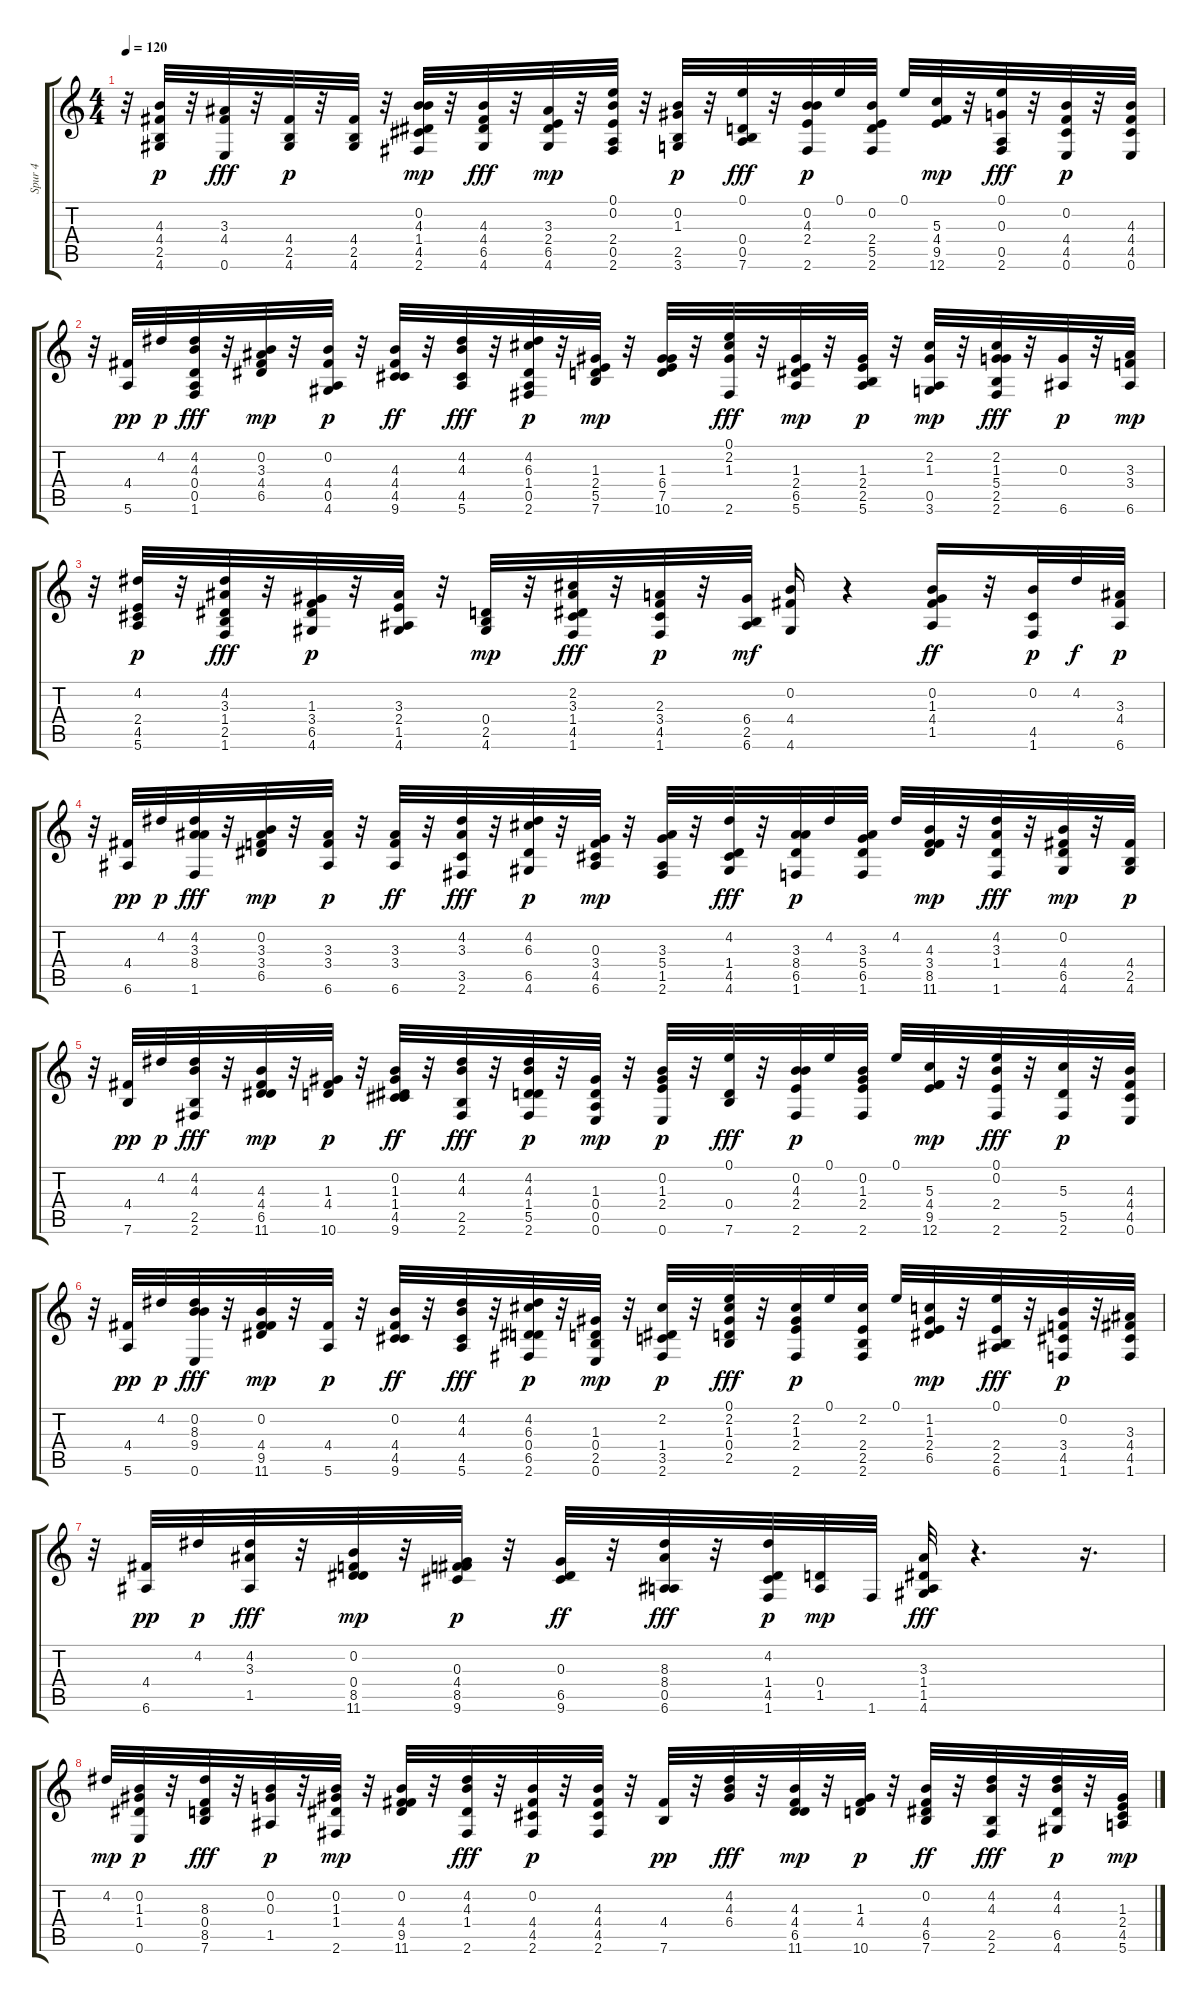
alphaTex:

\track ("Spur 4" "Spur 4") {instrument acousticguitarnylon}
\staff {score tabs}
\tuning (E4 B3 G3 D3 A2 E2) {hide}
\ts (4 4)
\tempo 120
\clef g2
\ks c
r.32{dy mp} (4.3 4.4 2.5 4.6).32{dy p} r.32 (3.3 4.4 0.6).32{dy fff} r.32 (4.4 2.5 4.6).32{dy p} r.32 (4.4 2.5 4.6).32 r.32 (0.2 4.3 1.4 4.5 2.6).32{dy mp} r.32 (4.3 4.4 6.5 4.6).32{dy fff} r.32 (3.3 2.4 6.5 4.6).32{dy mp} r.32 (0.1 0.2 2.4 0.5 2.6).32 r.32 (0.2 1.3 2.5 3.6).32{dy p} r.32 (0.1 0.4 0.5 7.6).32{dy fff} r.32 (0.2 4.3 2.4 2.6).32{dy p} 0.1.32 (0.2 2.4 5.5 2.6).32 0.1.32 (5.3 4.4 9.5 12.6).32{dy mp} r.32 (0.1 0.3 0.5 2.6).32{dy fff} r.32 (0.2 4.4 4.5 0.6).32{dy p} r.32 (4.3 4.4 4.5 0.6).32 |
r.32 (4.4 5.6).32{dy pp} 4.2.32{dy p} (4.2 4.3 0.4 0.5 1.6).32{dy fff} r.32 (0.2 3.3 4.4 6.5).32{dy mp} r.32 (0.2 4.4 0.5 4.6).32{dy p} r.32 (4.3 4.4 4.5 9.6).32{dy ff} r.32 (4.2 4.3 4.5 5.6).32{dy fff} r.32 (4.2 6.3 1.4 0.5 2.6).32{dy p} r.32 (1.3 2.4 5.5 7.6).32{dy mp} r.32 (1.3 6.4 7.5 10.6).32 r.32 (0.1 2.2 1.3 2.6).32{dy fff} r.32 (1.3 2.4 6.5 5.6).32{dy mp} r.32 (1.3 2.4 2.5 5.6).32{dy p} r.32 (2.2 1.3 0.5 3.6).32{dy mp} r.32 (2.2 1.3 5.4 2.5 2.6).32{dy fff} r.32 (0.3 6.6).32{dy p} r.32 (3.3 3.4 6.6).32{dy mp} |
r.32 (4.2 2.4 4.5 5.6).32{dy p} r.32 (4.2 3.3 1.4 2.5 1.6).32{dy fff} r.32 (1.3 3.4 6.5 4.6).32{dy p} r.32 (3.3 2.4 1.5 4.6).32 r.32 (0.4 2.5 4.6).32{dy mp} r.32 (2.2 3.3 1.4 4.5 1.6).32{dy fff} r.32 (2.3 3.4 4.5 1.6).32{dy p} r.32 (6.4 2.5 6.6).32{dy mf} (0.2 4.4 4.6).16 r.4 (0.2 1.3 4.4 1.5).16{dy ff} r.32 (0.2 4.5 1.6).32{dy p} 4.2.32{dy f} (3.3 4.4 6.6).32{dy p} |
r.32 (4.4 6.6).32{dy pp} 4.2.32{dy p} (4.2 3.3 8.4 1.6).32{dy fff} r.32 (0.2 3.3 3.4 6.5).32{dy mp} r.32 (3.3 3.4 6.6).32{dy p} r.32 (3.3 3.4 6.6).32{dy ff} r.32 (4.2 3.3 3.5 2.6).32{dy fff} r.32 (4.2 6.3 6.5 4.6).32{dy p} r.32 (0.3 3.4 4.5 6.6).32{dy mp} r.32 (3.3 5.4 1.5 2.6).32 r.32 (4.2 1.4 4.5 4.6).32{dy fff} r.32 (3.3 8.4 6.5 1.6).32{dy p} 4.2.32 (3.3 5.4 6.5 1.6).32 4.2.32 (4.3 3.4 8.5 11.6).32{dy mp} r.32 (4.2 3.3 1.4 1.6).32{dy fff} r.32 (0.2 4.4 6.5 4.6).32{dy mp} r.32 (4.4 2.5 4.6).32{dy p} |
r.32 (4.4 7.6).32{dy pp} 4.2.32{dy p} (4.2 4.3 2.5 2.6).32{dy fff} r.32 (4.3 4.4 6.5 11.6).32{dy mp} r.32 (1.3 4.4 10.6).32{dy p} r.32 (0.2 1.3 1.4 4.5 9.6).32{dy ff} r.32 (4.2 4.3 2.5 2.6).32{dy fff} r.32 (4.2 4.3 1.4 5.5 2.6).32{dy p} r.32 (1.3 0.4 0.5 0.6).32{dy mp} r.32 (0.2 1.3 2.4 0.6).32{dy p} r.32 (0.1 0.4 7.6).32{dy fff} r.32 (0.2 4.3 2.4 2.6).32{dy p} 0.1.32 (0.2 1.3 2.4 2.6).32 0.1.32 (5.3 4.4 9.5 12.6).32{dy mp} r.32 (0.1 0.2 2.4 2.6).32{dy fff} r.32 (5.3 5.5 2.6).32{dy p} r.32 (4.3 4.4 4.5 0.6).32 |
r.32 (4.4 5.6).32{dy pp} 4.2.32{dy p} (0.2 8.3 9.4 0.6).32{dy fff} r.32 (0.2 4.4 9.5 11.6).32{dy mp} r.32 (4.4 5.6).32{dy p} r.32 (0.2 4.4 4.5 9.6).32{dy ff} r.32 (4.2 4.3 4.5 5.6).32{dy fff} r.32 (4.2 6.3 0.4 6.5 2.6).32{dy p} r.32 (1.3 0.4 2.5 0.6).32{dy mp} r.32 (2.2 1.4 3.5 2.6).32{dy p} r.32 (0.1 2.2 1.3 0.4 2.5).32{dy fff} r.32 (2.2 1.3 2.4 2.6).32{dy p} 0.1.32 (2.2 2.4 2.5 2.6).32 0.1.32 (1.2 1.3 2.4 6.5).32{dy mp} r.32 (0.1 2.4 2.5 6.6).32{dy fff} r.32 (0.2 3.4 4.5 1.6).32{dy p} r.32 (3.3 4.4 4.5 1.6).32 |
r.32 (4.4 6.6).32{dy pp} 4.2.32{dy p} (4.2 3.3 1.5).32{dy fff} r.32 (0.2 0.4 8.5 11.6).32{dy mp} r.32 (0.3 4.4 8.5 9.6).32{dy p} r.32 (0.3 6.5 9.6).32{dy ff} r.32 (8.3 8.4 0.5 6.6).32{dy fff} r.32 (4.2 1.4 4.5 1.6).32{dy p} (0.4 1.5).32{dy mp} 1.6.32 (3.3 1.4 1.5 4.6).32{dy fff} r.4{d} r.16{d} |
4.2.32{dy mp} (0.2 1.3 1.4 0.6).32{dy p} r.32 (8.3 0.4 8.5 7.6).32{dy fff} r.32 (0.2 0.3 1.5).32{dy p} r.32 (0.2 1.3 1.4 2.6).32{dy mp} r.32 (0.2 4.4 9.5 11.6).32 r.32 (4.2 4.3 1.4 2.6).32{dy fff} r.32 (0.2 4.4 4.5 2.6).32{dy p} r.32 (4.3 4.4 4.5 2.6).32 r.32 (4.4 7.6).32{dy pp} r.32 (4.2 4.3 6.4).32{dy fff} r.32 (4.3 4.4 6.5 11.6).32{dy mp} r.32 (1.3 4.4 10.6).32{dy p} r.32 (0.2 4.4 6.5 7.6).32{dy ff} r.32 (4.2 4.3 2.5 2.6).32{dy fff} r.32 (4.2 4.3 6.5 4.6).32{dy p} r.32 (1.3 2.4 4.5 5.6).32{dy mp}
